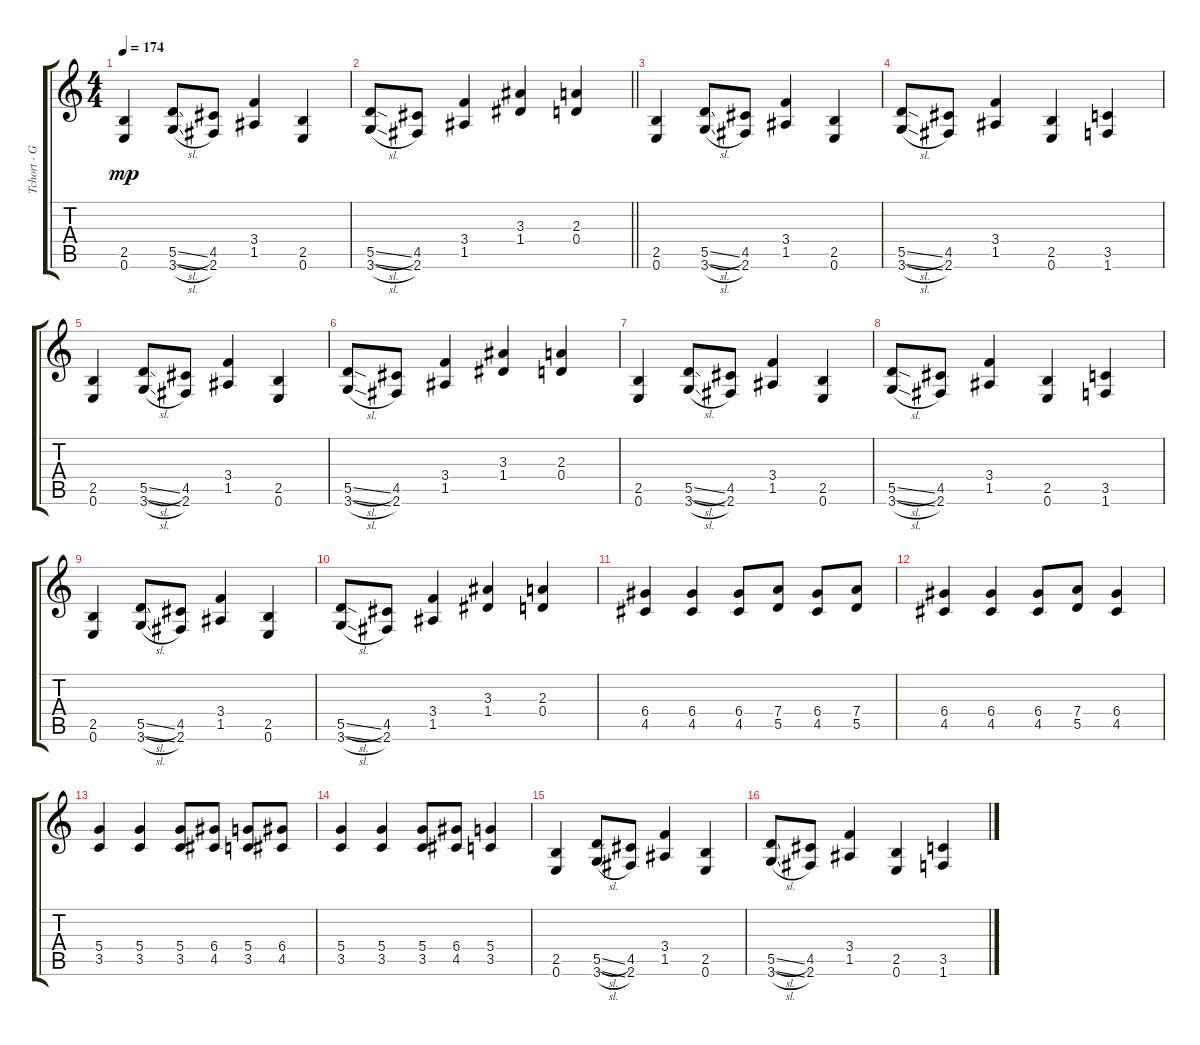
\track ("Tchort - Guitar" "Tchort - G") {instrument distortionguitar}
\staff {score tabs}
\tuning (E4 B3 G3 D3 A2 E2) {hide}
\ts (4 4)
\tempo 174
\clef g2
\ks c
(2.5 0.6).4{dy mp} (5.5{sl} 3.6{sl}).8 (4.5 2.6).8 (3.4 1.5).4 (2.5 0.6).4 |
\barLineRight lightlight
(5.5{sl} 3.6{sl}).8 (4.5 2.6).8 (3.4 1.5).4 (3.3 1.4).4 (2.3 0.4).4 |
(2.5 0.6).4 (5.5{sl} 3.6{sl}).8 (4.5 2.6).8 (3.4 1.5).4 (2.5 0.6).4 |
(5.5{sl} 3.6{sl}).8 (4.5 2.6).8 (3.4 1.5).4 (2.5 0.6).4 (3.5 1.6).4 |
(2.5 0.6).4 (5.5{sl} 3.6{sl}).8 (4.5 2.6).8 (3.4 1.5).4 (2.5 0.6).4 |
(5.5{sl} 3.6{sl}).8 (4.5 2.6).8 (3.4 1.5).4 (3.3 1.4).4 (2.3 0.4).4 |
(2.5 0.6).4 (5.5{sl} 3.6{sl}).8 (4.5 2.6).8 (3.4 1.5).4 (2.5 0.6).4 |
(5.5{sl} 3.6{sl}).8 (4.5 2.6).8 (3.4 1.5).4 (2.5 0.6).4 (3.5 1.6).4 |
(2.5 0.6).4 (5.5{sl} 3.6{sl}).8 (4.5 2.6).8 (3.4 1.5).4 (2.5 0.6).4 |
(5.5{sl} 3.6{sl}).8 (4.5 2.6).8 (3.4 1.5).4 (3.3 1.4).4 (2.3 0.4).4 |
(6.4 4.5).4 (6.4 4.5).4 (6.4 4.5).8 (7.4 5.5).8 (6.4 4.5).8 (7.4 5.5).8 |
(6.4 4.5).4 (6.4 4.5).4 (6.4 4.5).8 (7.4 5.5).8 (6.4 4.5).4 |
(5.4 3.5).4 (5.4 3.5).4 (5.4 3.5).8 (6.4 4.5).8 (5.4 3.5).8 (6.4 4.5).8 |
(5.4 3.5).4 (5.4 3.5).4 (5.4 3.5).8 (6.4 4.5).8 (5.4 3.5).4 |
(2.5 0.6).4 (5.5{sl} 3.6{sl}).8 (4.5 2.6).8 (3.4 1.5).4 (2.5 0.6).4 |
(5.5{sl} 3.6{sl}).8 (4.5 2.6).8 (3.4 1.5).4 (2.5 0.6).4 (3.5 1.6).4
